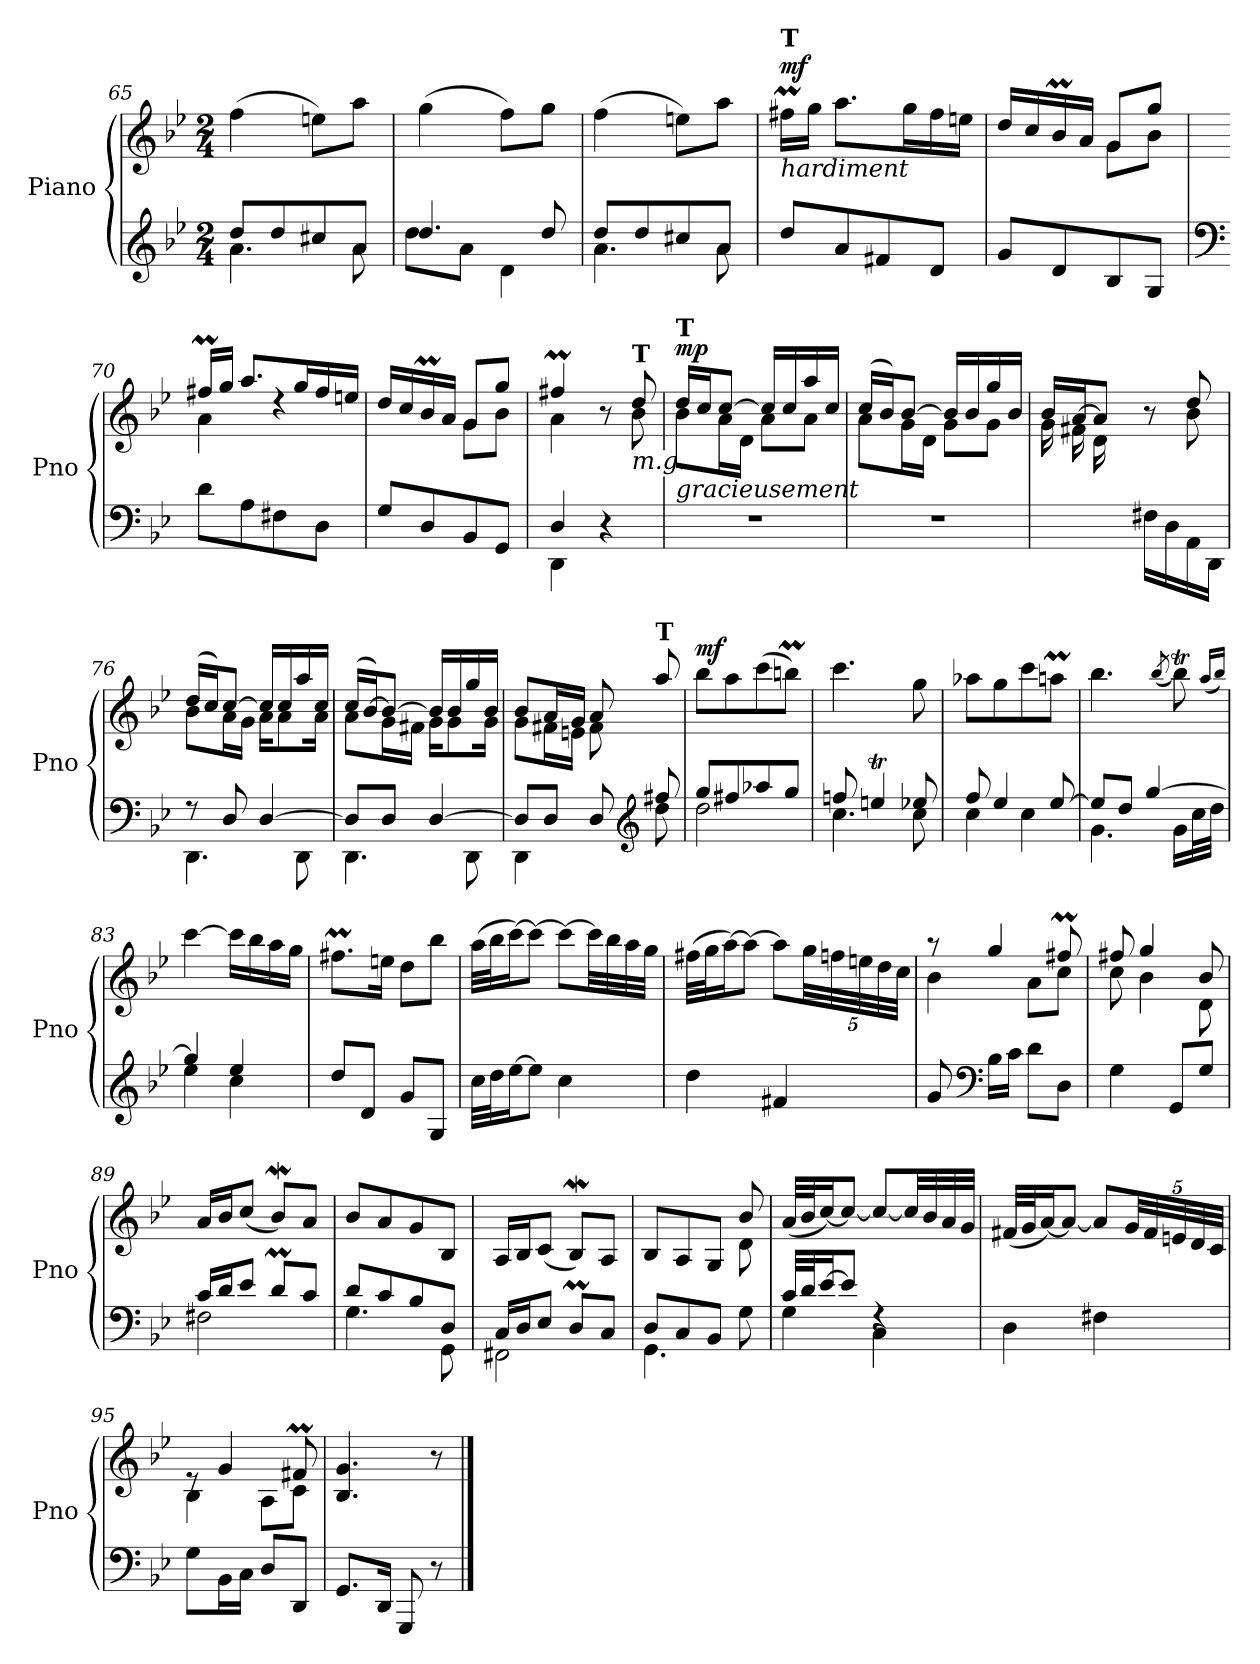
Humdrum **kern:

**kern	**kern	**dynam
*part1	*part1	*part1
*staff2	*staff1	*staff1/2
*I"Piano	*	*
*I'Pno	*	*
*clefG2	*clefG2	*
*k[b-e-]	*k[b-e-]	*
*M2/4	*M2/4	*
=65	=65	=65
*^	*	*
8dd/L	4.a\	(>4ff\	.
8dd/	.	.	.
8cc#X/	.	8een\L)	.
8a/J	8a\	8aa\J	.
!!LO:LB:g=z
=66	=66	=66	=66
!	!LO:N:head=solid	!	!
4.dd/	8dd\L	(>4gg\	.
.	8a\J	.	.
.	4d\	8ff\L)	.
8dd/	.	8gg\J	.
=67	=67	=67	=67
8dd/L	4.a\	(>4ff\	.
8dd/	.	.	.
8cc#X/	.	8een\L)	.
8a/J	8a\	8aa\J	.
=68	=68	=68	=68
!	!	!LO:TX:b:i:t=hardiment	!
!	!	!LO:TX:a:B:t=T	!
!	!	!	!LO:DY:a
*v	*v	*	*
8dd/L	16ff#Xm\LL	mf
.	16gg\JJ	.
8a/	8.aa\L	.
8f#X/	.	.
.	16gg\L	.
8d/J	16ff#\	.
.	16een\JJ	.
=69	=69	=69
*	*^	*
8g/L	16dd/LL	4ryy	.
.	16cc/	.	.
8d/	16b-M/	.	.
.	16a/JJ	.	.
8B-/	8g/L	8g\L	.
8G/J	8gg/J	8b-\J	.
=70	=70	=70	=70
*clefF4	*	*	*
8d\L	16ff#Xm/LL	4a\	.
.	16gg/JJ	.	.
8A\	8.aa/L	.	.
8F#X\	.	4rdd	.
.	16gg/L	.	.
8D\J	16ff#/	.	.
.	16een/JJ	.	.
=71	=71	=71	=71
8G/L	16dd/LL	4ryy	.
.	16cc/	.	.
8D/	16b-M/	.	.
.	16a/JJ	.	.
8BB-/	8g/L	8g\L	.
8GG/J	8gg/J	8b-\J	.
=72	=72	=72	=72
*^	*	*	*
4D/	4DD\	4ff#Xm/	4a\	.
4r	4ryy	8r	8ryy	.
!	!	!LO:TX:b:i:t=m.g.	!	!
!	!	!LO:TX:a:B:t=T	!	!
.	.	8dd/	8b-\	.
*v	*v	*	*	*
!!LO:PB:g=z	!!
=73	=73	=73	=73
!	!LO:TX:b:i:t=gracieusement	!	!
!	!LO:TX:a:B:t=T	!	!
!	!	!	!LO:DY:a
2r	16dd/LL	8b-\L	mp
.	16cc/J	.	.
.	[8cc/J	16a\L	.
.	.	16d\JJ	.
.	16cc/LL]	8a\L	.
.	16cc/	.	.
.	16aa/	8a\J	.
.	16cc/JJ	.	.
=74	=74	=74	=74
2r	(>16cc/LL	8a\L	.
.	16b-/J)	.	.
.	[8b-/J	16g\L	.
.	.	16d\JJ	.
.	16b-/LL]	8g\L	.
.	16b-/	.	.
.	16gg/	8g\J	.
.	16b-/JJ	.	.
=75	=75	=75	=75
*^	*	*	*
8.ryy	4ryy	16b-/LL	16g\LL	.
.	.	[16a/J	16f#X\	.
.	.	8a/J]	16d\	.
16A\JJ	.	.	8.ryy	.
4ryy	16F#X\LL	8r	.	.
.	16D\	.	.	.
.	16AA\	8dd/	8b-\	.
.	16DD\JJ	.	.	.
=76	=76	=76	=76	=76
8r	4.DD\	(>16dd/LL	8b-\L	.
.	.	16cc/J)	.	.
8D/	.	[8cc/J	16a\L	.
.	.	.	16g\JJ	.
[4D/	.	16cc/LL]	16a\KL	.
.	.	16cc/	8a\	.
.	8DD\	16aa/	.	.
.	.	16cc/JJ	16a\Jk	.
=77	=77	=77	=77	=77
8D/L]	4.DD\	(>16cc/LL	8a\L	.
.	.	[16b-/J)	.	.
8D/J	.	8b-/J_	16g\L	.
.	.	.	16f#X\JJ	.
[4D/	.	16b-/LL]	16g\KL	.
.	.	16b-/	8g\	.
.	8DD\	16gg/	.	.
.	.	16b-/JJ	16g\Jk	.
=78	=78	=78	=78	=78
8D/L]	4DD\	8b-/L	8g\L	.
8D/J	.	16a/L	16f#X\L	.
.	.	16g/JJ	16en\JJ	.
8D/	8ryy	8a/	8f#\	.
*clefG2	*	*	*	*
!	!	!LO:TX:a:B:t=T	!	!
8ff#X/	8dd\	8aa/	8ryy	.
!!LO:LB:g=z
=79	=79	=79	=79	=79
!	!	!	!	!LO:DY:a
*	*	*v	*v	*
8gg/L	2dd\	8bb-\L	mf
8ff#X/	.	8aa\	.
8aa-X/	.	(>8ccc\	.
8gg/J	.	8bbnm\J)	.
=80	=80	=80	=80
8ffn/	4.cc\	4.ccc\	.
4eent/	.	.	.
8ee-X/	8cc\	8gg\	.
=81	=81	=81	=81
8ff/	4cc\	8aa-X\L	.
4ee-/	.	8gg\	.
.	4cc\	8ccc\	.
[8ee-/	.	8aanm\J	.
=82	=82	=82	=82
8ee-/L]	4.g\	4.bb-\	.
8dd/J	.	.	.
[4gg/	.	.	.
.	.	(<8qbb-/	.
.	16g\LL	8bb-T\)	.
.	32cc\L	.	.
.	32dd\JJJ	.	.
.	.	(<16qaa/LL	.
.	.	16qbb-/JJ)	.
=83	=83	=83	=83
4gg/]	4ee-\	[4ccc\	.
4ee-/	4cc\	16ccc\LL]	.
.	.	16bb-\	.
.	.	16aa\	.
.	.	16gg\JJ	.
*v	*v	*	*
=84	=84	=84
8dd/L	8.ff#Xm\L	.
8d/J	.	.
.	16een\Jk	.
8g/L	8dd\L	.
8G/J	8bb-\J	.
!!LO:LB:g=z
=85	=85	=85
32cc\LLL	(>32aa\LLL	.
32dd\J	32bb-\J	.
[16ee-\J	[16ccc\J)	.
8ee-\J]	8ccc\J_	.
4cc\	8ccc\L_	.
.	32ccc\LL]	.
.	32bb-\	.
.	32aa\	.
.	32gg\JJJ	.
=86	=86	=86
4dd\	(>32ff#X\LLL	.
.	32gg\J	.
.	[16aa\J)	.
.	8aa\J_	.
4f#X/	8aa\L]	.
*	*Xbrackettup	*
.	40gg\LL	.
.	40ffn\	.
.	40een\	.
.	40dd\	.
.	40cc\JJJ	.
=87	=87	=87
*	*^	*
8g/	8r	4b-\	.
*clefF4	*	*	*
16B-\LL	4gg/	.	.
16c\JJ	.	.	.
8d\L	.	8a\L	.
8D\J	8ff#Xm/	8cc\J	.
=88	=88	=88	=88
4G\	8ff#X/	8cc\	.
.	4gg/	4b-\	.
8GG/L	.	.	.
8G/J	8b-/	8d\	.
*	*v	*v	*
=89	=89	=89
*^	*	*
16c/LL	2F#X\	16a/LL	.
16d/J	.	16b-/J	.
8e-/J	.	(<8cc/J	.
8dm/L	.	8b-w/L)	.
8c/J	.	8a/J	.
=90	=90	=90	=90
8d/L	4.G\	8b-/L	.
8c/	.	8a/	.
8B-/	.	8g/	.
8D/J	8GG\	8B-/J	.
!!LO:LB:g=z
=91	=91	=91	=91
16C/LL	2FF#X\	16A/LL	.
16D/J	.	16B-/J	.
8E-/J	.	(<8c/J	.
8Dm/L	.	8B-w/L)	.
8C/J	.	8A/J	.
=92	=92	=92	=92
*	*	*^	*
8D/L	4.GG\	8B-/L	4.ryy	.
8C/	.	8A/	.	.
8BB-/J	.	8G/J	.	.
8G\	8ryy	8b-/	8d\	.
*	*	*v	*v	*
=93	=93	=93	=93
32c/LLL	4G\	(<32a/LLL	.
32d/J	.	32b-/J	.
[16e-/J	.	[16cc/J)	.
8e-/J]	.	8cc/J_	.
4rF	4C\	8cc/L_	.
.	.	32cc/LL]	.
.	.	32b-/	.
.	.	32a/	.
.	.	32g/JJJ	.
*v	*v	*	*
=94	=94	=94
4D\	(<32f#X/LLL	.
.	32g/J	.
.	[16a/J)	.
.	8a/J_	.
4F#X\	8a/L]	.
.	40g/LL	.
.	40f#/	.
.	40en/	.
.	40d/	.
.	40c/JJJ	.
=95	=95	=95
*	*^	*
8G\L	8re	4B-\	.
16BB-\L	4g/	.	.
16C\JJ	.	.	.
8D/L	.	8A\L	.
8DD/J	8f#Xm/	8c\J	.
*	*v	*v	*
=96	=96	=96
8.GG/L	4.B-/ 4.g/	.
16DD/Jk	.	.
8GGG/	.	.
8r	8r	.
==	==	==
*-	*-	*-
